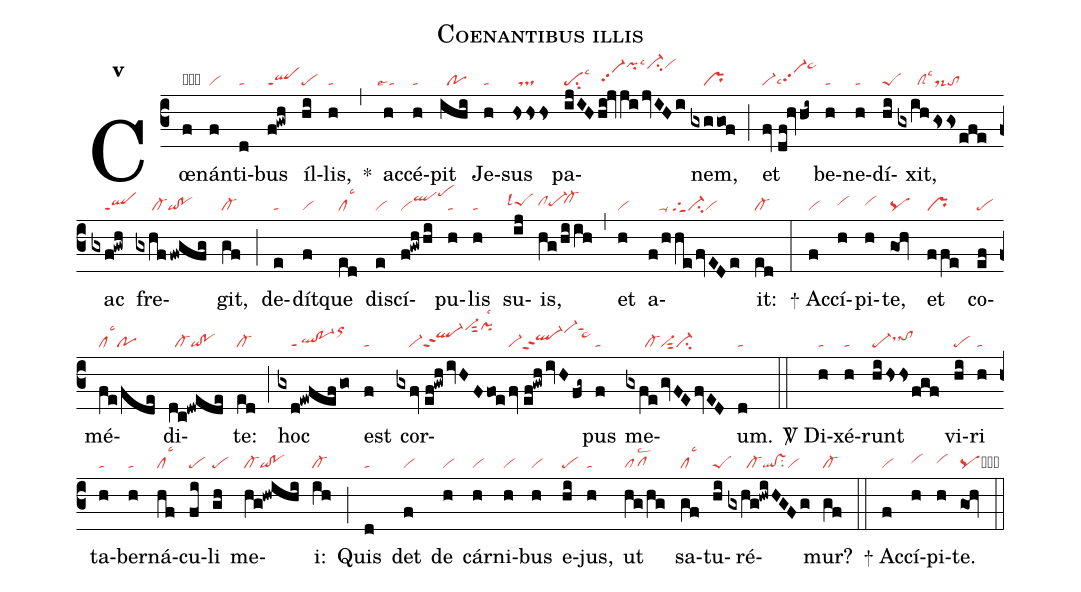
name:Coenantibus illis;
office-part:re;
mode:5;
nabc-lines:1;
%%
initial-style: 1;
name:Coenantibus illis;
mode: 5;
office-part: Responsorium;
annotation: Resp.;
annotation: v;
nabc-lines:1;
%%
(c3) Cœ(f|obvi)nán(f|vi)ti(d|ta)bus(f!gwh|qlppt1) íl(hi|pe)lis,(h|ta) <sp>*</sp>(,) ac(h|``talse1)cé(h|ta)pit(ihi|//po) Je(h|ta)sus(hsss|//ts) pa(ijIH/hi!jvjijvIHi|pesu2lsc3///vi-hhpp2pihmlsc3ci-hmvihm)nem,(gxggof|////pr) (;) et(fv//df!hvhi~|vi-vi-hhpp2lsc7ta>hm) be(h|ta)ne(h|ta)dí(hi|peS)xit,(gxihgssefe|//////clSlsc3ds-to) ac(gxf!gwh|////qlppt1) fre(gxhf/fwgfg|/////cl-qi!po)git,(gf|cl-) (;) de(e|ta)dít(f|vi)que(ed|cllsc3) dis(e|vi)cí(f!gwhhi|viqlhjpehl)pu(h|ta)lis(h|ta) su(ij|``peShhlsl4)is,(hg/hiih|clhhpe-hh`cl-hi) (,) et(h|vi) a(f/hhe/fvEDe|///ta-/tgSci-vi)it:(ed|cl-) (:)

<sp>+</sp> Ac(f|vi)cí(h|vihh)pi(h|vihh)te,(goh|pq) et(ffe|pr) co(ef|pe)mé(fe/fde|cllsc3po)di(dc!dwede|//cl-qi!po)te:(ed|cl-) (;) hoc(gxd!ewfefgo|////ql!po-1ppt1orhl) est(f|ta) cor(gxfv//ef!gwh/ivHFfoe|////vi-ql-hjppt2vi-hmsut2pihmlsc2|fv//ef!gwh/ivHfg~|vi-ql-hippt2vi-hlsut1`ta>hj)pus(f|ta) me(gxfe/gvFEfvED|//////cl-vi-sut2ci-)um.(d|ta) (::)

<sp>V/</sp> Di(h|ta)xé(h|ta)runt(hi/hssfgf|pe-dshitohi) vi(hi|pe)ri(h|ta) ta(h|ta)ber(h|ta)ná(hf|cllsc3)cu(fi|pe)li(gh|pe) me(hg!hwihi|cl-qi!po)i:(ih|cl-) (;) Quis(d|ta) det(f|vi) de(h|vi) cár(h|vi)ni(h|vi)bus(h|vi) e(hi|pe)jus,(h|ta) ut(hg/hg|pflsc2) sa(gf|cllsc3)tu(hi|peS)ré(gxhg!hwiHGFg|//////cl-ql!vssu2vi)mur?(gf|cl-) (::)

<sp>+</sp> Ac(f|vi)cí(h|vihh)pi(h|vihh)te.(goh|pqcb) (::)
